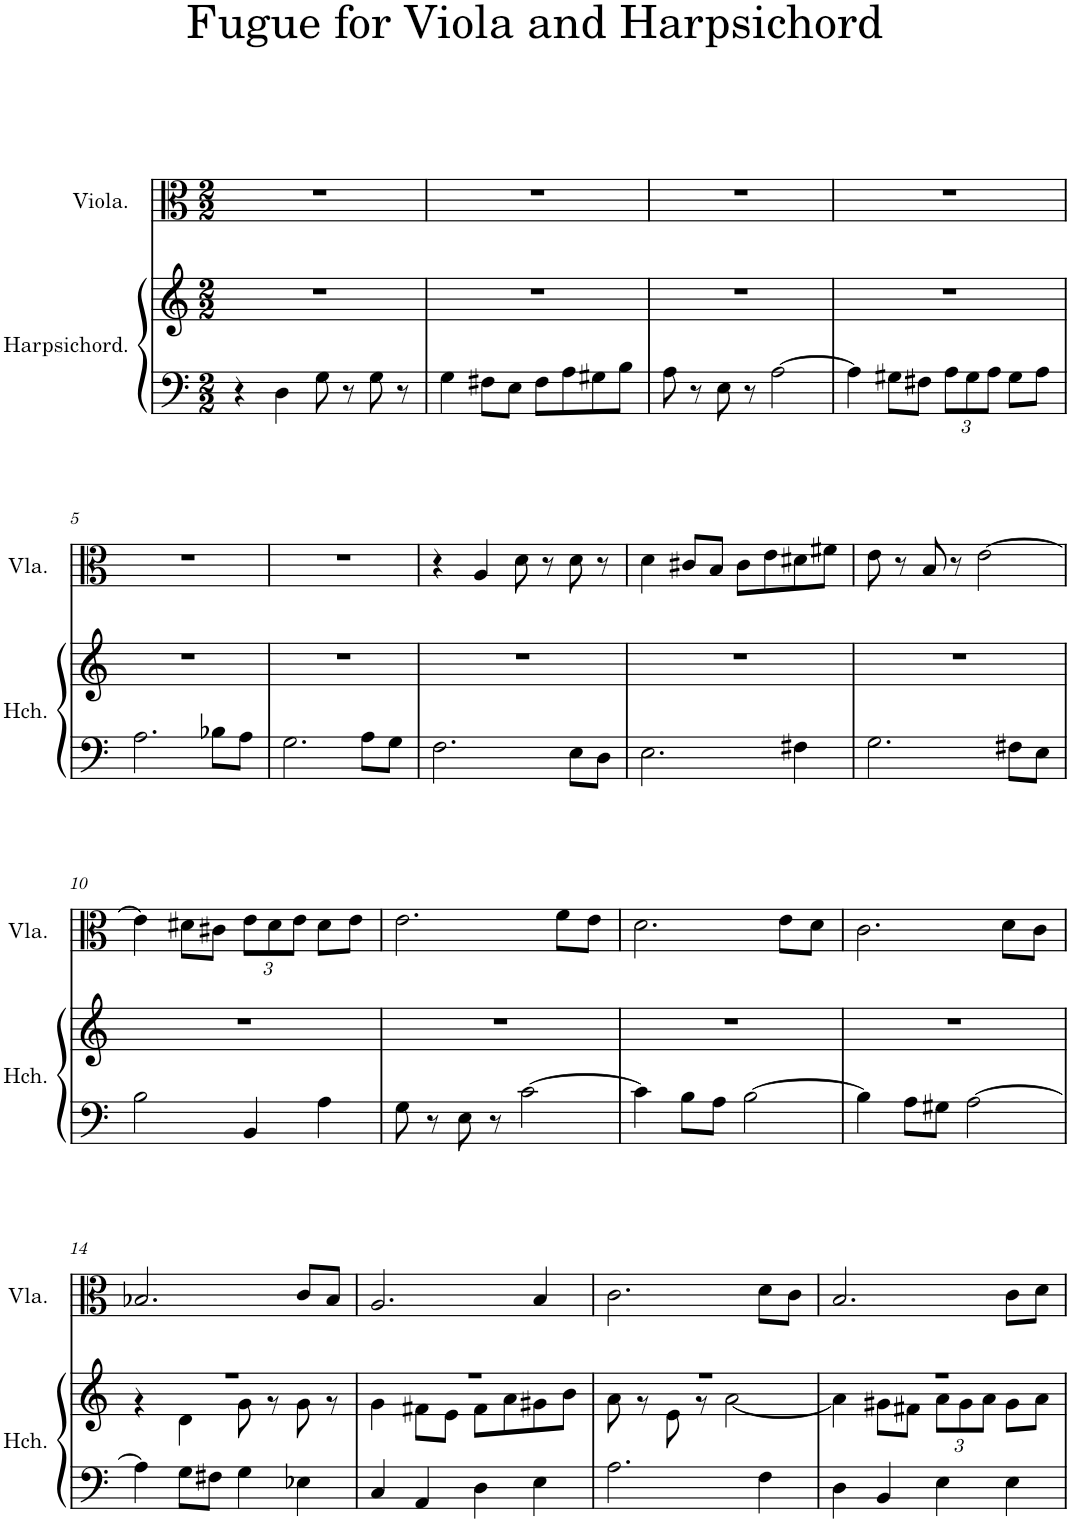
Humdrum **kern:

**kern	**kern	**kern
*part2	*part2	*part1
*staff3	*staff2	*staff1
*I"Harpsichord.	*	*I"Viola.
*I'Hch.	*	*I'Vla.
*clefF4	*clefG2	*clefC3
*k[]	*k[]	*k[]
*M2/2	*M2/2	*M2/2
=1	=1	=1
4r	1r	1r
4D\	.	.
8G\	.	.
8r	.	.
8G\	.	.
8r	.	.
=2	=2	=2
4G\	1r	1r
8F#X\L	.	.
8E\J	.	.
8F#\L	.	.
8A\	.	.
8G#X\	.	.
8B\J	.	.
=3	=3	=3
8A\	1r	1r
8r	.	.
8E\	.	.
8r	.	.
[2A\	.	.
=4	=4	=4
4A\]	1r	1r
8G#X\L	.	.
8F#X\J	.	.
*Xbrackettup	*	*
12A\L	.	.
12G#\	.	.
12A\J	.	.
8G#\L	.	.
8A\J	.	.
!!LO:LB:g=z
=5	=5	=5
2.A\	1r	1r
8B-X\L	.	.
8A\J	.	.
=6	=6	=6
2.G\	1r	1r
8A\L	.	.
8G\J	.	.
=7	=7	=7
2.F\	1r	4r
.	.	4A/
.	.	8d\
.	.	8r
8E\L	.	8d\
8D\J	.	8r
=8	=8	=8
2.E\	1r	4d\
.	.	8c#X/L
.	.	8B/J
.	.	8c#\L
.	.	8e\
4F#X\	.	8d#X\
.	.	8f#X\J
=9	=9	=9
2.G\	1r	8e\
.	.	8r
.	.	8B/
.	.	8r
.	.	[2e\
8F#X\L	.	.
8E\J	.	.
!!LO:LB:g=z
=10	=10	=10
2B\	1r	4e\]
.	.	8d#X\L
.	.	8c#X\J
*	*	*Xbrackettup
4BB/	.	12e\L
.	.	12d#\
.	.	12e\J
4A\	.	8d#\L
.	.	8e\J
=11	=11	=11
8G\	1r	2.e\
8r	.	.
8E\	.	.
8r	.	.
[2c\	.	.
.	.	8f\L
.	.	8e\J
=12	=12	=12
4c\]	1r	2.d\
8B\L	.	.
8A\J	.	.
[2B\	.	.
.	.	8e\L
.	.	8d\J
=13	=13	=13
4B\]	1r	2.c\
8A\L	.	.
8G#X\J	.	.
[2A\	.	.
.	.	8d\L
.	.	8c\J
!!LO:LB:g=z
=14	=14	=14
*	*^	*
4A\]	1r	4r	2.B-X/
8G\L	.	4d\	.
8F#X\J	.	.	.
4G\	.	8g\	.
.	.	8r	.
4E-X\	.	8g\	8c/L
.	.	8r	8B-/J
=15	=15	=15	=15
4C/	1r	4g\	2.A/
4AA/	.	8f#X\L	.
.	.	8e\J	.
4D\	.	8f#\L	.
.	.	8a\	.
4E\	.	8g#X\	4B/
.	.	8b\J	.
=16	=16	=16	=16
2.A\	1r	8a\	2.c\
.	.	8r	.
.	.	8e\	.
.	.	8r	.
.	.	[2a\	.
4F\	.	.	8d\L
.	.	.	8c\J
=17	=17	=17	=17
4D\	1r	4a\]	2.B/
4BB/	.	8g#X\L	.
.	.	8f#X\J	.
*	*	*Xbrackettup	*
4E\	.	12a\L	.
.	.	12g#\	.
.	.	12a\J	.
4E\	.	8g#\L	8c\L
.	.	8a\J	8d\J
*	*v	*v	*
=	=	=
*-	*-	*-
